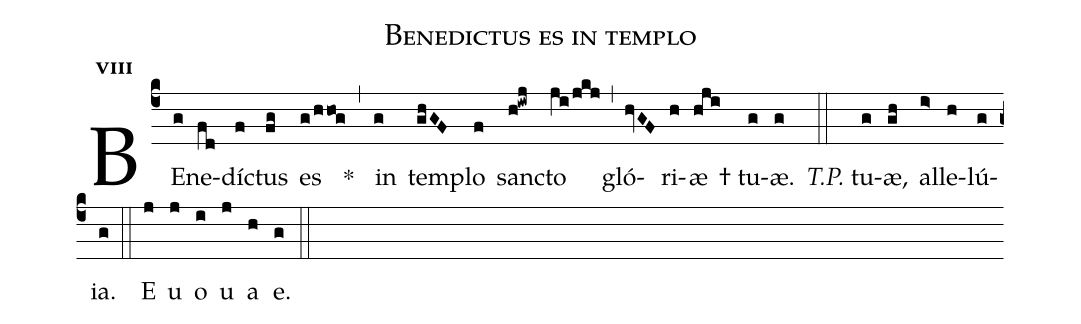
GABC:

name:Benedictus es in templo;
office-part:Antiphona;
mode:8;
%%
annotation: Ant;
annotation: 8 g;
%%
%%
(c4)BE(g)ne(fd)dí(f)ctus(fg) es(g/hhog) *(,) in(g) tem(ghGF)plo(f) san(h!iwj)cto(ji/jkj) (,) gló(hvGF)ri(h)æ(hji) † tu(g)æ.(g) (::) <i>T.P.</i> tu(g)æ,(gh) al(i>)le(h)lú(g)ia.(g) (::) E(j) u(j) o(i) u(j) a(h) e.(g) (::)
